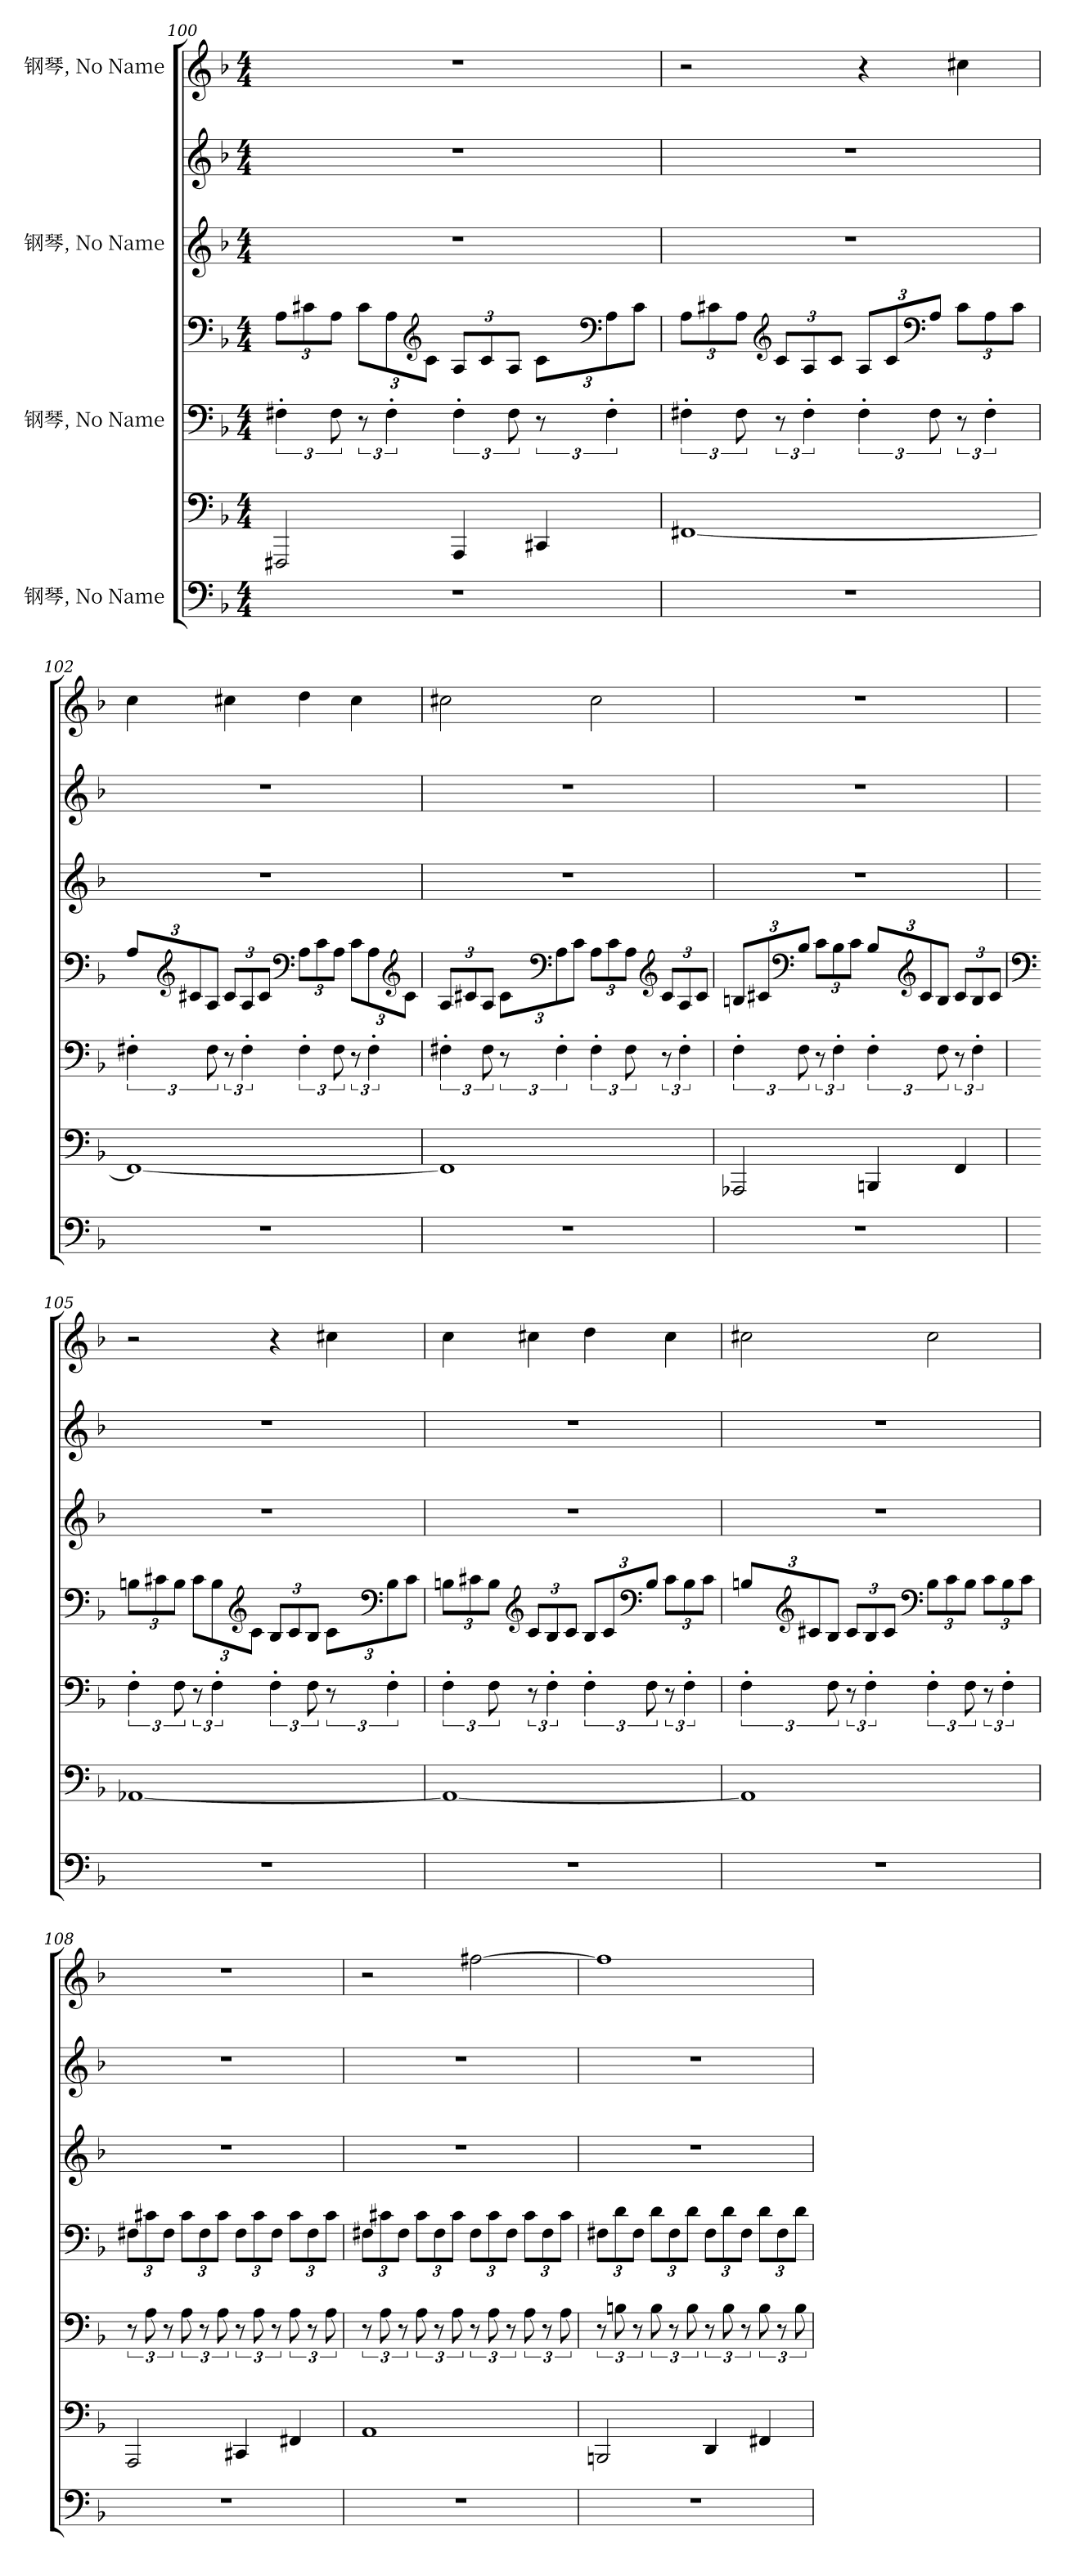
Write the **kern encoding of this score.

**kern	**kern	**kern	**kern	**kern	**kern	**kern
*part4	*part4	*part3	*part3	*part2	*part2	*part1
*staff7	*staff6	*staff5	*staff4	*staff3	*staff2	*staff1
*I"钢琴, No Name	*	*I"钢琴, No Name	*	*I"钢琴, No Name	*	*I"钢琴, No Name
!!LO:PB:g=z
*clefF4	*clefF4	*clefF4	*clefF4	*clefG2	*clefG2	*clefG2
*k[b-]	*k[b-]	*k[b-]	*k[b-]	*k[b-]	*k[b-]	*k[b-]
*M4/4	*M4/4	*M4/4	*M4/4	*M4/4	*M4/4	*M4/4
*MM237	*MM237	*MM237	*MM237	*MM237	*MM237	*MM237
*	*	*	*Xbrackettup	*	*	*
=100	=100	=100	=100	=100	=100	=100
1r	2FFF#X/	6F#X'\	12A\L	1r	1r	1r
.	.	.	12c#X\	.	.	.
.	.	12F#\	12A\J	.	.	.
.	.	12r	12c#\L	.	.	.
.	.	6F#'\	12A\	.	.	.
*	*	*	*clefG2	*	*	*
.	.	.	12c#\J	.	.	.
.	4AAA/	6F#'\	12A/L	.	.	.
.	.	.	12c#/	.	.	.
.	.	12F#\	12A/J	.	.	.
.	4CC#X/	12r	12c#\L	.	.	.
*	*	*	*clefF4	*	*	*
.	.	6F#'\	12A\	.	.	.
.	.	.	12c#\J	.	.	.
=101	=101	=101	=101	=101	=101	=101
*	*	*	*	*	*	*MM249
1r	[1FF#X	6F#X'\	12A\L	1r	1r	2r
.	.	.	12c#X\	.	.	.
.	.	12F#\	12A\J	.	.	.
*	*	*	*clefG2	*	*	*
.	.	12r	12c#/L	.	.	.
.	.	6F#'\	12A/	.	.	.
.	.	.	12c#/J	.	.	.
.	.	6F#'\	12A/L	.	.	4r
.	.	.	12c#/	.	.	.
*	*	*	*clefF4	*	*	*
.	.	12F#\	12A/J	.	.	.
.	.	12r	12c#\L	.	.	4cc#X\
.	.	6F#'\	12A\	.	.	.
.	.	.	12c#\J	.	.	.
!!LO:PB:g=z
=102	=102	=102	=102	=102	=102	=102
1r	1FF#_	6F#X'\	12A/L	1r	1r	4cc\
*	*	*	*clefG2	*	*	*
.	.	.	12c#X/	.	.	.
.	.	12F#\	12A/J	.	.	.
.	.	12r	12c#/L	.	.	4cc#X\
.	.	6F#'\	12A/	.	.	.
.	.	.	12c#/J	.	.	.
*	*	*	*clefF4	*	*	*
.	.	6F#'\	12A\L	.	.	4dd\
.	.	.	12c#\	.	.	.
.	.	12F#\	12A\J	.	.	.
.	.	12r	12c#\L	.	.	4cc#\
.	.	6F#'\	12A\	.	.	.
*	*	*	*clefG2	*	*	*
.	.	.	12c#\J	.	.	.
=103	=103	=103	=103	=103	=103	=103
1r	1FF#]	6F#X'\	12A/L	1r	1r	2cc#X\
.	.	.	12c#X/	.	.	.
.	.	12F#\	12A/J	.	.	.
.	.	12r	12c#\L	.	.	.
*	*	*	*clefF4	*	*	*
.	.	6F#'\	12A\	.	.	.
.	.	.	12c#\J	.	.	.
.	.	6F#'\	12A\L	.	.	2cc#\
.	.	.	12c#\	.	.	.
.	.	12F#\	12A\J	.	.	.
*	*	*	*clefG2	*	*	*
.	.	12r	12c#/L	.	.	.
.	.	6F#'\	12A/	.	.	.
.	.	.	12c#/J	.	.	.
!!LO:PB:g=z
=104	=104	=104	=104	=104	=104	=104
1r	2AAA-X/	6F'\	12Bn/L	1r	1r	1r
.	.	.	12c#X/	.	.	.
*	*	*	*clefF4	*	*	*
.	.	12F\	12B/J	.	.	.
.	.	12r	12c#\L	.	.	.
.	.	6F'\	12B\	.	.	.
.	.	.	12c#\J	.	.	.
.	4BBBn/	6F'\	12B/L	.	.	.
*	*	*	*clefG2	*	*	*
.	.	.	12c#/	.	.	.
.	.	12F\	12B/J	.	.	.
.	4FF/	12r	12c#/L	.	.	.
.	.	6F'\	12B/	.	.	.
.	.	.	12c#/J	.	.	.
=105	=105	=105	=105	=105	=105	=105
*	*	*	*clefF4	*	*	*
*	*	*	*	*	*	*MM249
1r	[1AA-X	6F'\	12Bn\L	1r	1r	2r
.	.	.	12c#X\	.	.	.
.	.	12F\	12B\J	.	.	.
.	.	12r	12c#\L	.	.	.
.	.	6F'\	12B\	.	.	.
*	*	*	*clefG2	*	*	*
.	.	.	12c#\J	.	.	.
.	.	6F'\	12B/L	.	.	4r
.	.	.	12c#/	.	.	.
.	.	12F\	12B/J	.	.	.
.	.	12r	12c#\L	.	.	4cc#X\
*	*	*	*clefF4	*	*	*
.	.	6F'\	12B\	.	.	.
.	.	.	12c#\J	.	.	.
!!LO:PB:g=z
=106	=106	=106	=106	=106	=106	=106
1r	1AA-_	6F'\	12Bn\L	1r	1r	4cc\
.	.	.	12c#X\	.	.	.
.	.	12F\	12B\J	.	.	.
*	*	*	*clefG2	*	*	*
.	.	12r	12c#/L	.	.	4cc#X\
.	.	6F'\	12B/	.	.	.
.	.	.	12c#/J	.	.	.
.	.	6F'\	12B/L	.	.	4dd\
.	.	.	12c#/	.	.	.
*	*	*	*clefF4	*	*	*
.	.	12F\	12B/J	.	.	.
.	.	12r	12c#\L	.	.	4cc#\
.	.	6F'\	12B\	.	.	.
.	.	.	12c#\J	.	.	.
=107	=107	=107	=107	=107	=107	=107
1r	1AA-]	6F'\	12Bn/L	1r	1r	2cc#X\
*	*	*	*clefG2	*	*	*
.	.	.	12c#X/	.	.	.
.	.	12F\	12B/J	.	.	.
.	.	12r	12c#/L	.	.	.
.	.	6F'\	12B/	.	.	.
.	.	.	12c#/J	.	.	.
*	*	*	*clefF4	*	*	*
.	.	6F'\	12B\L	.	.	2cc#\
.	.	.	12c#\	.	.	.
.	.	12F\	12B\J	.	.	.
.	.	12r	12c#\L	.	.	.
.	.	6F'\	12B\	.	.	.
.	.	.	12c#\J	.	.	.
!!LO:PB:g=z
=108	=108	=108	=108	=108	=108	=108
1r	2AAA/	12r	12F#X\L	1r	1r	1r
.	.	12A\	12c#X\	.	.	.
.	.	12r	12F#\J	.	.	.
.	.	12A\	12c#\L	.	.	.
.	.	12r	12F#\	.	.	.
.	.	12A\	12c#\J	.	.	.
.	4CC#X/	12r	12F#\L	.	.	.
.	.	12A\	12c#\	.	.	.
.	.	12r	12F#\J	.	.	.
.	4FF#X/	12A\	12c#\L	.	.	.
.	.	12r	12F#\	.	.	.
.	.	12A\	12c#\J	.	.	.
=109	=109	=109	=109	=109	=109	=109
*	*	*	*	*	*	*MM249
1r	1AA	12r	12F#X\L	1r	1r	2r
.	.	12A\	12c#X\	.	.	.
.	.	12r	12F#\J	.	.	.
.	.	12A\	12c#\L	.	.	.
.	.	12r	12F#\	.	.	.
.	.	12A\	12c#\J	.	.	.
.	.	12r	12F#\L	.	.	[2ff#X\
.	.	12A\	12c#\	.	.	.
.	.	12r	12F#\J	.	.	.
.	.	12A\	12c#\L	.	.	.
.	.	12r	12F#\	.	.	.
.	.	12A\	12c#\J	.	.	.
=110	=110	=110	=110	=110	=110	=110
1r	2BBBn/	12r	12F#X\L	1r	1r	1ff#]
.	.	12Bn\	12d\	.	.	.
.	.	12r	12F#\J	.	.	.
.	.	12B\	12d\L	.	.	.
.	.	12r	12F#\	.	.	.
.	.	12B\	12d\J	.	.	.
.	4DD/	12r	12F#\L	.	.	.
.	.	12B\	12d\	.	.	.
.	.	12r	12F#\J	.	.	.
.	4FF#X/	12B\	12d\L	.	.	.
.	.	12r	12F#\	.	.	.
.	.	12B\	12d\J	.	.	.
=	=	=	=	=	=	=
*-	*-	*-	*-	*-	*-	*-
